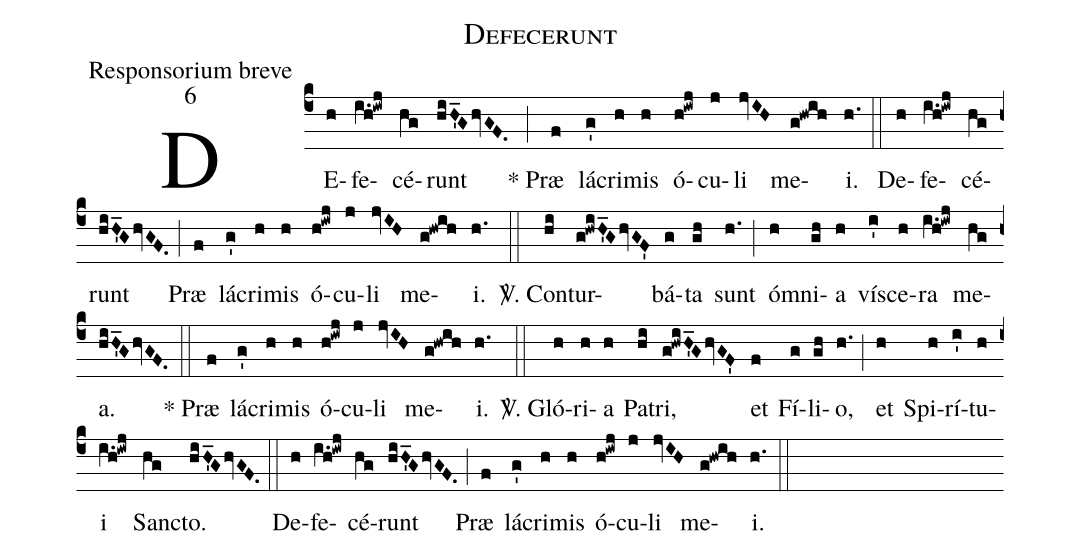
name:Defecerunt;
office-part:Responsorium breve;
mode:6;
%%
(c4) DE(h)fe(i.h!iwj)cé(hg)runt(hiH'_GhvGF.) (;) * Præ(f) lá(g')cri(h)mis(h) ó(h!iwj)cu(j)li(jvIH) me(g!hwih)i.(h.) (::)
De(h)fe(i.h!iwj)cé(hg)runt(hiH'_GhvGF.) (;) Præ(f) lá(g')cri(h)mis(h) ó(h!iwj)cu(j)li(jvIH) me(g!hwih)i.(h.) (::)
<sp>V/</sp>. Con(hi)tur(g!hwiH'_GhvGF')bá(g)ta(gh) sunt(h.) (;) ó(h)mni(gh)a(h) ví(i')sce(h)ra(i.h!iwj) me(hg)a.(hiH'_GhvGF.) (::)
* Præ(f) lá(g')cri(h)mis(h) ó(h!iwj)cu(j)li(jvIH) me(g!hwih)i.(h.) (::)
<sp>V/</sp>. Gló(h)ri(h)a(h) Pa(hi)tri,(g!hwiH'_GhvGF') et(f) Fí(g)li(gh)o,(h.) (;) et(h) Spi(h)rí(i')tu(h)i(i.h!iwj) San(hg)cto.(hi/H'_GhvGF.) (::)
De(h)fe(i.h!iwj)cé(hg)runt(hiH'_GhvGF.) (;) Præ(f) lá(g')cri(h)mis(h) ó(h!iwj)cu(j)li(jvIH) me(g!hwih)i.(h.) (::)
